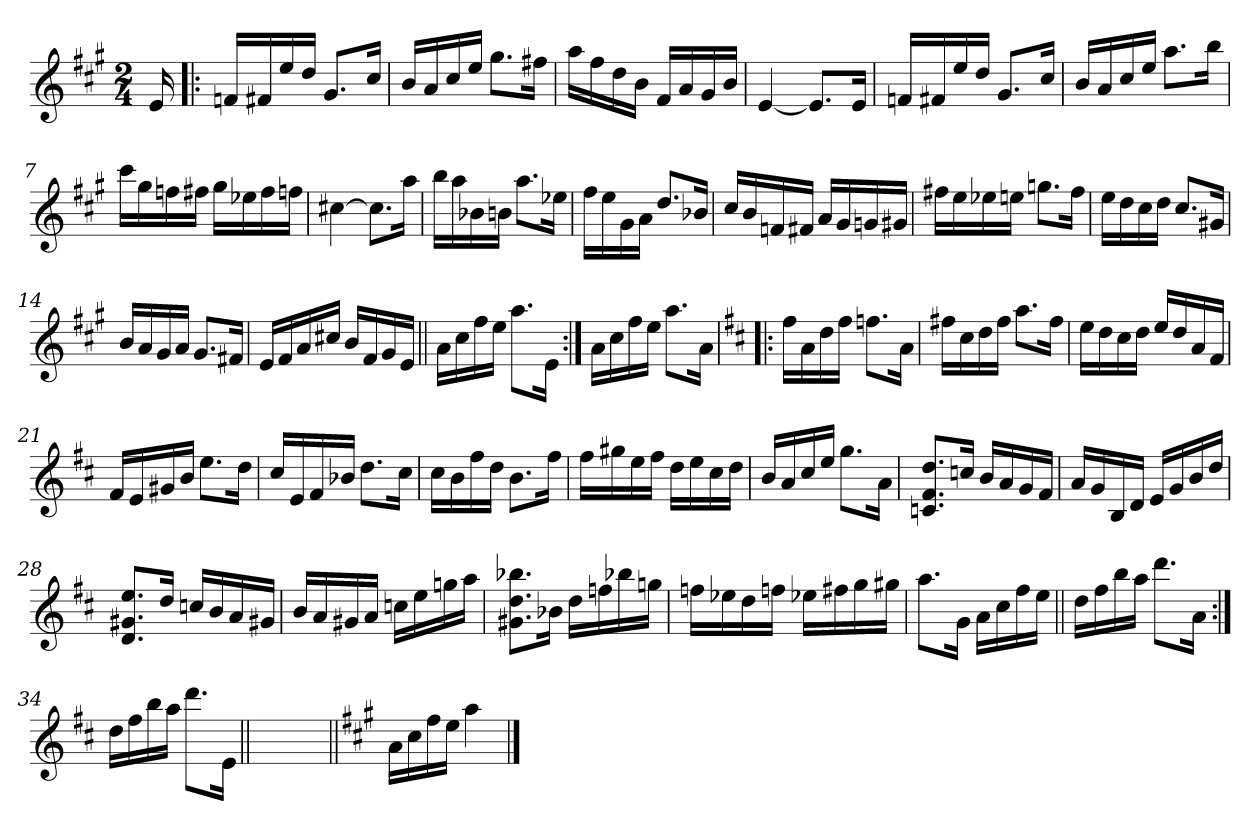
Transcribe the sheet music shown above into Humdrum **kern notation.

**kern
*part1
*staff1
*clefG2
*k[f#c#g#]
*A:
*M2/4
=
16e/
=1!|:
16fn/LL
16f#X/
16ee/
16dd/JJ
8.g#/L
16cc#/Jk
=2
16b/LL
16a/
16cc#/
16ee/JJ
8.gg#\L
16ff#X\Jk
=3
16aa\LL
16ff#\
16dd\
16b\JJ
16f#/LL
16a/
16g#/
16b/JJ
=4
[4e/
8.e/L]
16e/Jk
!!LO:LB:g=z
=5
16fn/LL
16f#X/
16ee/
16dd/JJ
8.g#/L
16cc#/Jk
=6
16b/LL
16a/
16cc#/
16ee/JJ
8.aa\L
16bb\Jk
=7
16ccc#\LL
16gg#\
16ffn\
16ff#X\JJ
16gg#\LL
16ee-X\
16ff#\
16ffn\JJ
=8
[4cc#X\
8.cc#\L]
16aa\Jk
!!LO:LB:g=z
=9
16bb\LL
16aa\
16b-X\
16bn\JJ
8.aa\L
16ee-X\Jk
=10
16ff#\LL
16ee\
16g#\
16a\JJ
8.dd/L
16b-X/Jk
=11
16cc#/LL
16b/
16fn/
16f#X/JJ
16a/LL
16g#/
16gn/
16g#X/JJ
=12
16ff#X\LL
16ee\
16ee-X\
16een\JJ
8.ggn\L
16ff#\Jk
!!LO:LB:g=z
=13
16ee\LL
16dd\
16cc#\
16dd\JJ
8.cc#/L
16g#X/Jk
=14
16b/LL
16a/
16g#/
16a/JJ
8.g#/L
16f#X/Jk
=15
16e/LL
16f#/
16a/
16cc#X/JJ
16b/LL
16f#/
16g#/
16e/JJ
=16||
16a\LL
16cc#\
16ff#\
16ee\JJ
8.aa\L
16e\Jk
!!LO:LB:g=z
=17:|!
16a\LL
16cc#\
16ff#\
16ee\JJ
8.aa\L
16a\Jk
=18!|:
*k[f#c#]
*D:
16ff#\LL
16a\
16dd\
16ff#\JJ
8.ffn\L
16a\Jk
=19
16ff#X\LL
16cc#\
16dd\
16ff#\JJ
8.aa\L
16ff#\Jk
=20
16ee\LL
16dd\
16cc#\
16dd\JJ
16ee/LL
16dd/
16a/
16f#/JJ
!!LO:LB:g=z
=21
16f#/LL
16e/
16g#X/
16b/JJ
8.ee\L
16dd\Jk
=22
16cc#/LL
16e/
16f#/
16b-X/JJ
8.dd\L
16cc#\Jk
=23
16cc#\LL
16b\
16ff#\
16dd\JJ
8.b\L
16ff#\Jk
=24
16ff#\LL
16gg#X\
16ee\
16ff#\JJ
16dd\LL
16ee\
16cc#\
16dd\JJ
!!LO:LB:g=z
=25
16b/LL
16a/
16cc#/
16ee/JJ
8.gg\L
16a\Jk
=26
8.c/ 8.f#/ 8.dd/L
16ccn/Jk
16b/LL
16a/
16g/
16f#/JJ
=27
16a/LL
16g/
16B/
16d/JJ
16e/LL
16g/
16b/
16dd/JJ
=28
8.d/ 8.g#X/ 8.ee/L
16dd/Jk
16ccn/LL
16b/
16a/
16g#X/JJ
!!LO:LB:g=z
=29
16b/LL
16a/
16g#X/
16a/JJ
16ccn\LL
16ee\
16ggn\
16aa\JJ
=30
8.g#X\ 8.dd\ 8.bb-X\L
16b-X\Jk
16dd\LL
16ffn\
16bb-X\
16ggn\JJ
=31
16ffn\LL
16ee-X\
16dd\
16ffn\JJ
16ee-X\LL
16ff#X\
16gg\
16gg#X\JJ
=32
8.aa\L
16g\Jk
16a\LL
16cc#\
16ff#\
16ee\JJ
!!LO:LB:g=z
=33||
16dd\LL
16ff#\
16bb\
16aa\JJ
8.ddd\L
16a\Jk
=34:|!
16dd\LL
16ff#\
16bb\
16aa\JJ
8.ddd\L
16e\Jk
=35||
2ryy
=36||
*k[f#c#g#]
*A:
16a\LL
16cc#\
16ff#\
16ee\JJ
4aa\
==
*-
